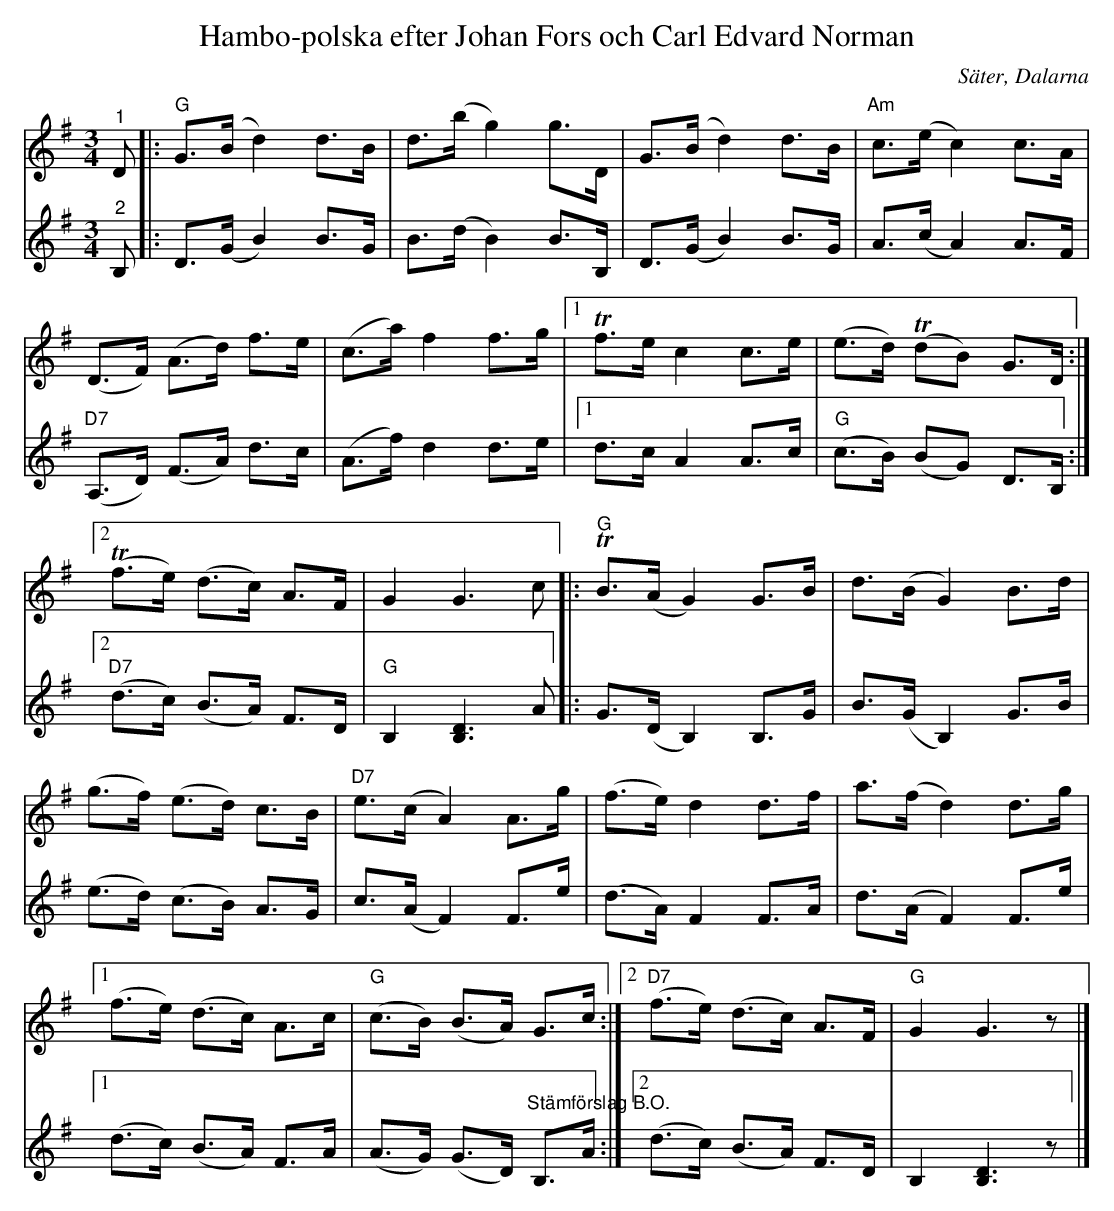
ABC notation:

X:1
T:Hambo-polska efter Johan Fors och Carl Edvard Norman
O:Säter, Dalarna
L:1/8
M:3/4
K:G
V:1
"^1" D |:"G" G>(B d2) d>B | d>(b g2) g>D | G>(B d2) d>B |"Am" c>(e c2) c>A |
(D>F) (A>d) f>e | (c>a) f2 f>g |1T f>e c2 c>e | (e>d)T (dB) G>D :|2
T (f>e) (d>c) A>F | G2 G3 c |: T"G" B>(A G2) G>B | d>(B G2) B>d |
(g>f) (e>d) c>B |"D7" e>(c A2) A>g | (f>e) d2 d>f | a>(f d2) d>g |1
(f>e) (d>c) A>c |"G" (c>B) (B>A) G>c :|2"D7" (f>e) (d>c) A>F |"G" G2 G3 z |]
V:2
"^2" B, |: D>(G B2) B>G | B>(d B2) B>B, | D>(G B2) B>G | A>(c A2) A>F |
"D7" (A,>D) (F>A) d>c | (A>f) d2 d>e |1 d>c A2 A>c |"G" (c>B) (BG) D>B, :|2
"D7" (d>c) (B>A) F>D |"G" B,2 [B,D]3 A |: G>(D B,2) B,>G | B>(G B,2) G>B |
(e>d) (c>B) A>G | c>(A F2) F>e | (d>A) F2 F>A | d>(A F2) F>e |1
(d>c) (B>A) F>A | (A>G) (G>D)"^Stämförslag B.O." B,>A :|2 (d>c) (B>A) F>D | B,2 [B,D]3 z |]
